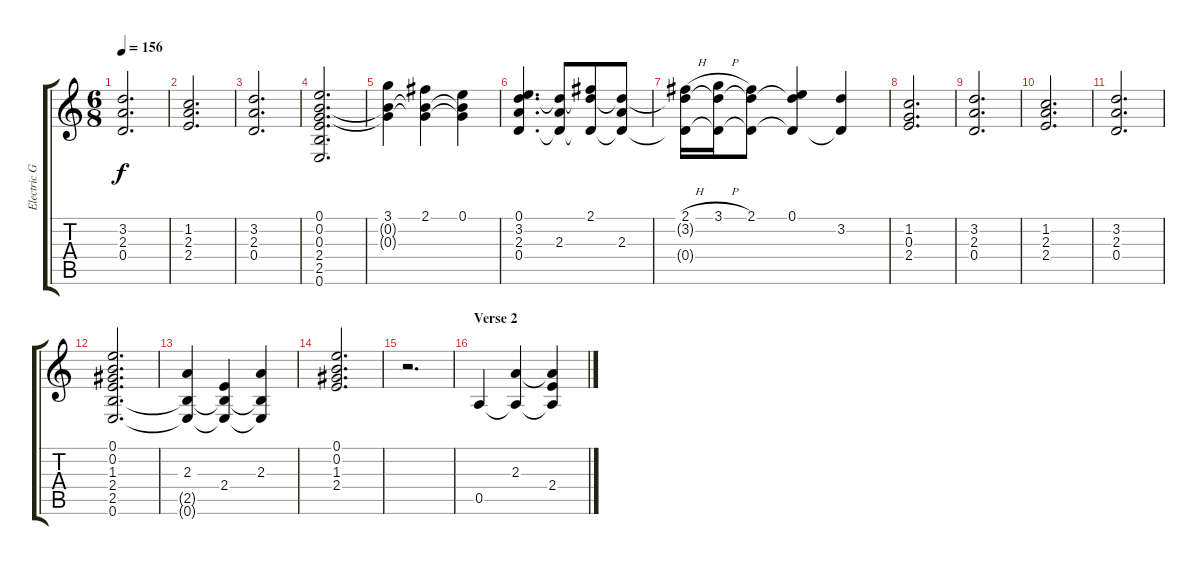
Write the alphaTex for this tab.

\track ("Electric Guitar (Clean/Chorus)" "Electric G") {instrument electricguitarclean}
\staff {score tabs}
\tuning (E4 B3 G3 D3 A2 E2) {hide}
\ts (6 8)
\tempo 156
\clef g2
\ks c
(3.2 2.3 0.4).2{d dy f} |
(1.2 2.3 2.4).2{d} |
(3.2 2.3 0.4).2{d} |
(0.1 0.2 0.3 2.4 2.5 0.6).2{d} |
(3.1 0.2{t} 0.3{t}).4 (2.1 0.2{t} 0.3{t}).4 (0.1 0.2{t} 0.3{t}).4 |
(0.1 3.2 2.3 0.4).4{d} (3.2{t} 2.3 0.4{t}).8 (2.1 3.2{t} 0.4{t}).8 (3.2{t} 2.3 0.4{t}).8 |
(2.1{h} 3.2{t} 0.4{t}).16 (3.1{h} 3.2{t} 0.4{t}).16 (2.1 3.2{t} 0.4{t}).8 (0.1 3.2{t} 0.4{t}).4 (3.2 0.4{t}).4 |
(1.2 0.3 2.4).2{d} |
(3.2 2.3 0.4).2{d} |
(1.2 2.3 2.4).2{d} |
(3.2 2.3 0.4).2{d} |
(0.1 0.2 1.3 2.4 2.5 0.6).2{d} |
(2.3 2.5{t} 0.6{t}).4 (2.4 2.5{t} 0.6{t}).4 (2.3 2.5{t} 0.6{t}).4 |
(0.1 0.2 1.3 2.4).2{d} |
r.2{d} |
\section ("" "Verse 2")
0.5.4 (2.3 0.5{t}).4 (2.3{t} 2.4 0.5{t}).4
